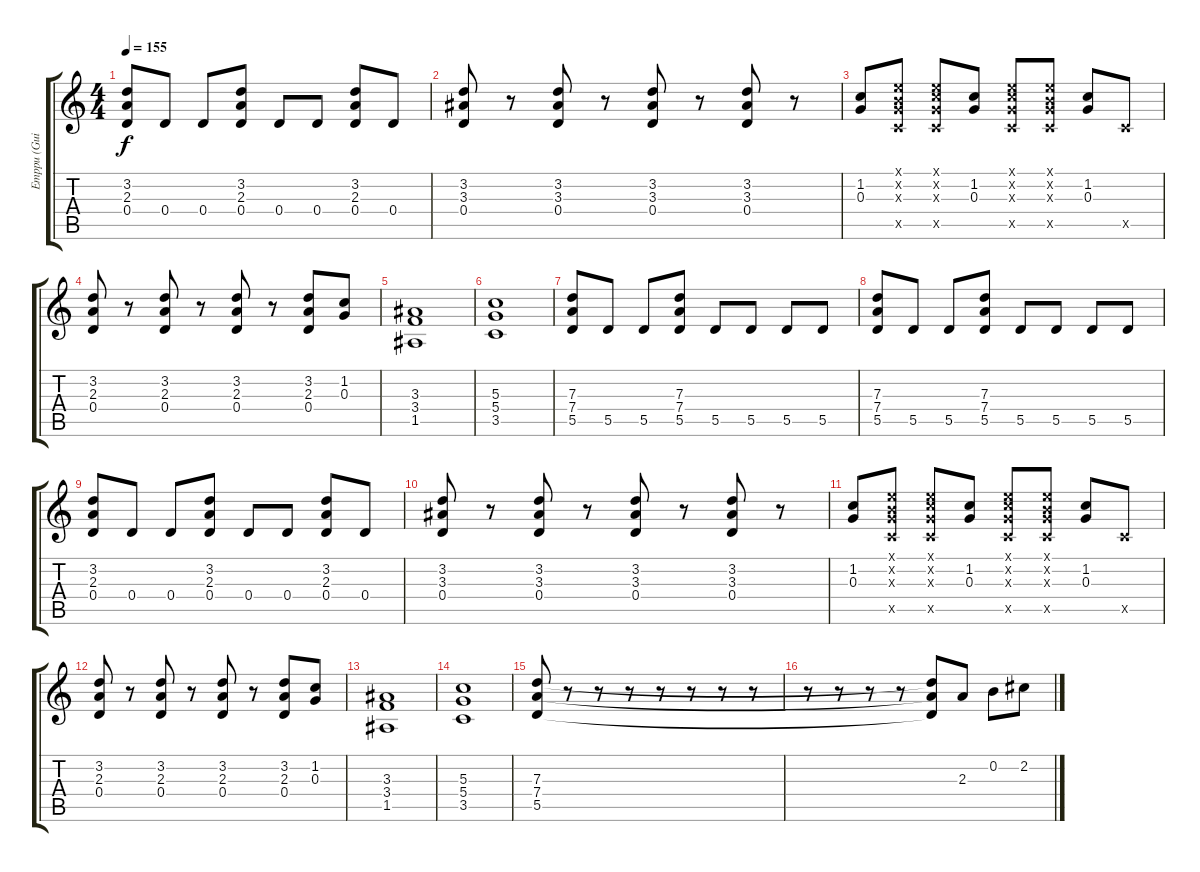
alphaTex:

\track ("Emppu (Guitar)" "Emppu (Gui") {instrument overdrivenguitar}
\staff {score tabs}
\tuning (E4 B3 G3 D3 A2 E2) {hide}
\ts (4 4)
\tempo 155
\clef g2
\ks c
(3.2 2.3 0.4).8{dy f} 0.4.8 0.4.8 (3.2 2.3 0.4).8 0.4.8 0.4.8 (3.2 2.3 0.4).8 0.4.8 |
(3.2 3.3 0.4).8 r.8 (3.2 3.3 0.4).8 r.8 (3.2 3.3 0.4).8 r.8 (3.2 3.3 0.4).8 r.8 |
(1.2 0.3).8 (0.1{x} 0.2{x} 0.3{x} 3.5{x}).8 (0.1{x} 1.2{x} 0.3{x} 3.5{x}).8 (1.2 0.3).8 (0.1{x} 1.2{x} 0.3{x} 3.5{x}).8 (0.1{x} 0.2{x} 0.3{x} 3.5{x}).8 (1.2 0.3).8 3.5{x}.8 |
(3.2 2.3 0.4).8 r.8 (3.2 2.3 0.4).8 r.8 (3.2 2.3 0.4).8 r.8 (3.2 2.3 0.4).8 (1.2 0.3).8 |
(3.3 3.4 1.5).1 |
(5.3 5.4 3.5).1 |
(7.3 7.4 5.5).8 5.5.8 5.5.8 (7.3 7.4 5.5).8 5.5.8 5.5.8 5.5.8 5.5.8 |
(7.3 7.4 5.5).8 5.5.8 5.5.8 (7.3 7.4 5.5).8 5.5.8 5.5.8 5.5.8 5.5.8 |
(3.2 2.3 0.4).8 0.4.8 0.4.8 (3.2 2.3 0.4).8 0.4.8 0.4.8 (3.2 2.3 0.4).8 0.4.8 |
(3.2 3.3 0.4).8 r.8 (3.2 3.3 0.4).8 r.8 (3.2 3.3 0.4).8 r.8 (3.2 3.3 0.4).8 r.8 |
(1.2 0.3).8 (0.1{x} 0.2{x} 0.3{x} 3.5{x}).8 (0.1{x} 1.2{x} 0.3{x} 3.5{x}).8 (1.2 0.3).8 (0.1{x} 1.2{x} 0.3{x} 3.5{x}).8 (0.1{x} 0.2{x} 0.3{x} 3.5{x}).8 (1.2 0.3).8 3.5{x}.8 |
(3.2 2.3 0.4).8 r.8 (3.2 2.3 0.4).8 r.8 (3.2 2.3 0.4).8 r.8 (3.2 2.3 0.4).8 (1.2 0.3).8 |
(3.3 3.4 1.5).1 |
(5.3 5.4 3.5).1 |
(7.3 7.4 5.5).8 r.8 r.8 r.8 r.8 r.8 r.8 r.8 |
r.8 r.8 r.8 r.8 (7.3{t} 7.4{t} 5.5{t}).8 2.3.8 0.2.8 2.2.8
